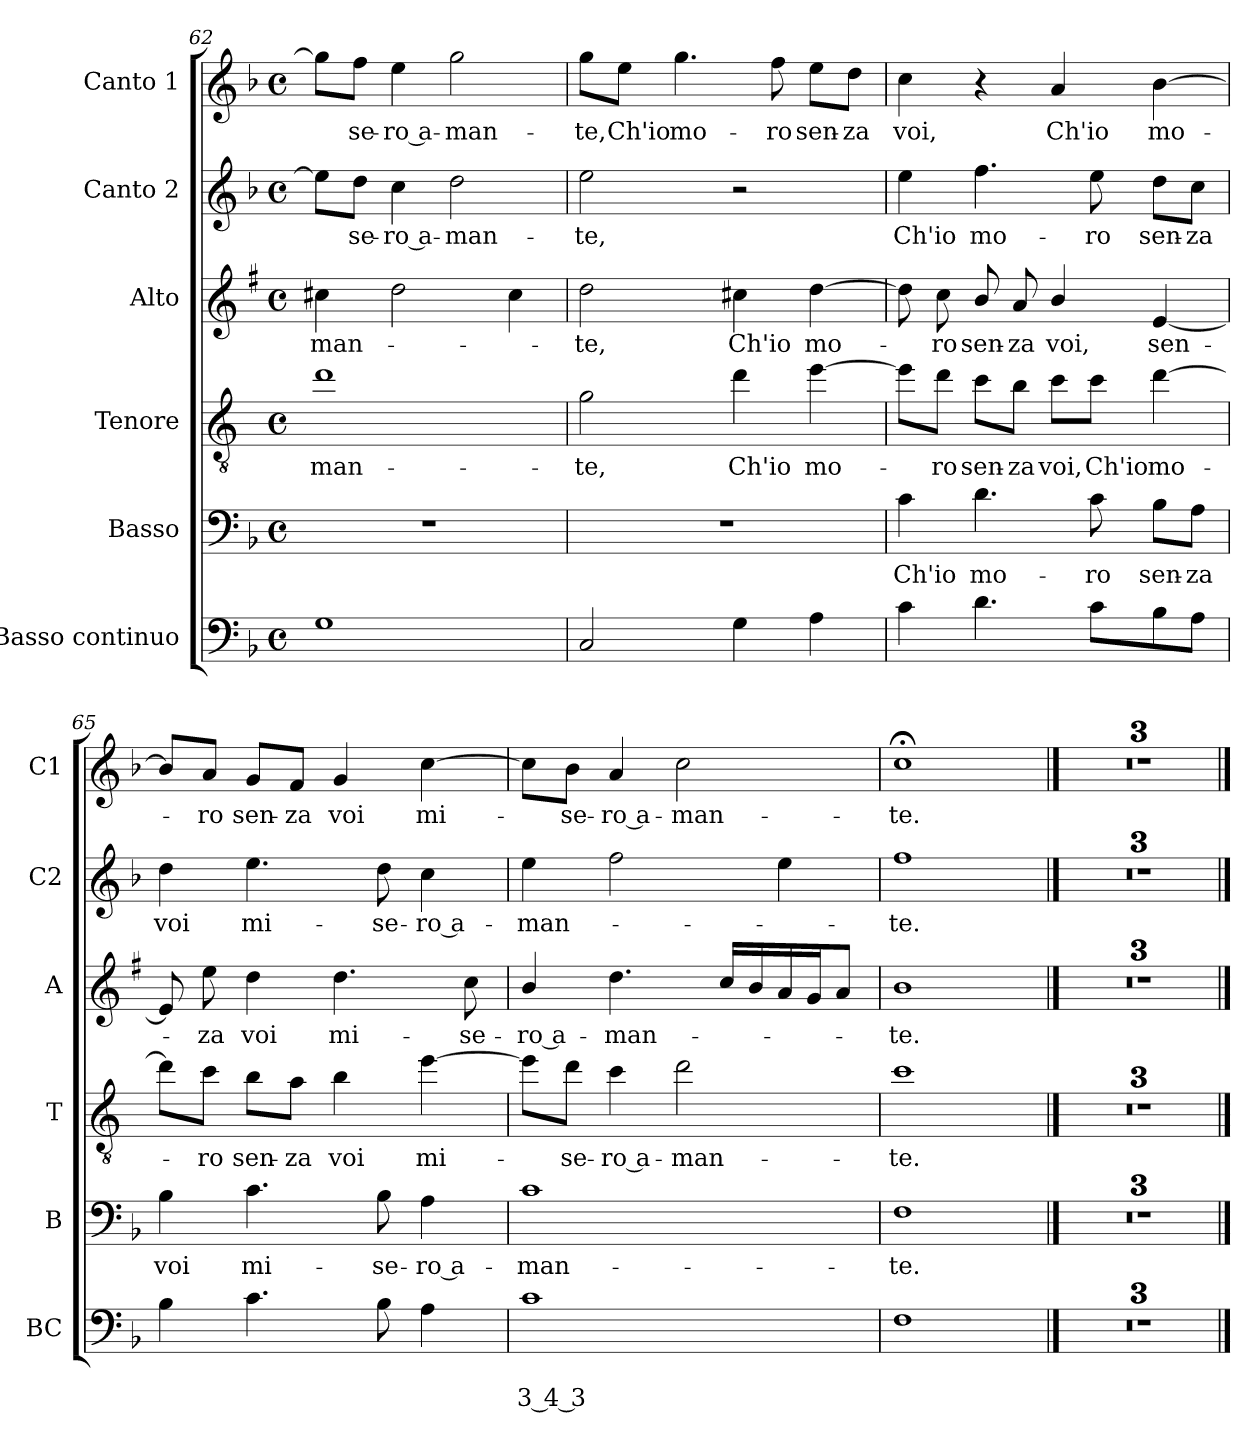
**kern	**text	**text	**kern	**text	**kern	**text	**kern	**text	**kern	**text	**kern	**text
*part6	*part6	*part6	*part5	*part5	*part4	*part4	*part3	*part3	*part2	*part2	*part1	*part1
*staff6	*staff6	*staff6	*staff5	*staff5	*staff4	*staff4	*staff3	*staff3	*staff2	*staff2	*staff1	*staff1
*I"Basso continuo	*	*	*I"Basso	*	*I"Tenore	*	*I"Alto	*	*I"Canto 2	*	*I"Canto 1	*
*I'BC	*	*	*I'B	*	*I'T	*	*I'A	*	*I'C2	*	*I'C1	*
*clefF4	*	*	*clefF4	*	*clefGv2	*	*clefG2	*	*clefG2	*	*clefG2	*
*	*	*	*	*	*ITrd4c7	*	*ITrd1c2	*	*	*	*	*
*k[b-]	*	*	*k[b-]	*	*k[b-]	*	*k[b-]	*	*k[b-]	*	*k[b-]	*
*F:	*	*	*F:	*	*F:	*	*F:	*	*F:	*	*F:	*
*M4/4	*	*	*M4/4	*	*M4/4	*	*M4/4	*	*M4/4	*	*M4/4	*
*met(c)	*	*	*met(c)	*	*met(c)	*	*met(c)	*	*met(c)	*	*met(c)	*
=62	=62	=62	=62	=62	=62	=62	=62	=62	=62	=62	=62	=62
!	!	!	!	!	!	!LO:LY:b	!	!LO:LY:b	!	!	!	!
1G	.	.	1r	.	1g	-man-	4bn\	-man-	8ee\L]	.	8gg\L]	.
!	!	!	!	!	!	!	!	!	!	!LO:LY:b	!	!LO:LY:b
.	.	.	.	.	.	.	.	.	8dd\J	-se-	8ff\J	-se-
!	!	!	!	!	!	!	!	!	!	!LO:LY:b	!	!LO:LY:b
.	.	.	.	.	.	.	2cc\	.	4cc\	-ro a-	4ee\	-ro a-
!	!	!	!	!	!	!	!	!	!	!LO:LY:b	!	!LO:LY:b
.	.	.	.	.	.	.	.	.	2dd\	-man-	2gg\	-man-
.	.	.	.	.	.	.	4b\	.	.	.	.	.
=63	=63	=63	=63	=63	=63	=63	=63	=63	=63	=63	=63	=63
!	!	!	!	!	!	!LO:LY:b	!	!LO:LY:b	!	!LO:LY:b	!	!LO:LY:b
2C/	.	.	1r	.	2c\	-te,	2cc\	-te,	2ee\	-te,	8gg\L	-te,
!	!	!	!	!	!	!	!	!	!	!	!	!LO:LY:b
.	.	.	.	.	.	.	.	.	.	.	8ee\J	Ch'io
!	!	!	!	!	!	!	!	!	!	!	!	!LO:LY:b
.	.	.	.	.	.	.	.	.	.	.	4.gg\	mo-
!	!	!	!	!	!	!LO:LY:b	!	!LO:LY:b	!	!	!	!
4G\	.	.	.	.	4g\	Ch'io	4bn\	Ch'io	2r	.	.	.
!	!	!	!	!	!	!	!	!	!	!	!	!LO:LY:b
.	.	.	.	.	.	.	.	.	.	.	8ff\	-ro
!	!	!	!	!	!	!LO:LY:b	!	!LO:LY:b	!	!	!	!LO:LY:b
4A\	.	.	.	.	[4a\	mo-	[4cc\	mo-	.	.	8ee\L	sen-
!	!	!	!	!	!	!	!	!	!	!	!	!LO:LY:b
.	.	.	.	.	.	.	.	.	.	.	8dd\J	-za
!!LO:LB:g=z
=64	=64	=64	=64	=64	=64	=64	=64	=64	=64	=64	=64	=64
!	!	!	!	!LO:LY:b	!	!	!	!	!	!LO:LY:b	!	!LO:LY:b
4c\	.	.	4c\	Ch'io	8a\L]	.	8cc\]	.	4ee\	Ch'io	4cc\	voi,
!	!	!	!	!	!	!LO:LY:b	!	!LO:LY:b	!	!	!	!
.	.	.	.	.	8g\J	-ro	8b-\	-ro	.	.	.	.
!	!	!	!	!LO:LY:b	!	!LO:LY:b	!	!LO:LY:b	!	!LO:LY:b	!	!
4.d\	.	.	4.d\	mo-	8f\L	sen-	8a/	sen-	4.ff\	mo-	4r	.
!	!	!	!	!	!	!LO:LY:b	!	!LO:LY:b	!	!	!	!
.	.	.	.	.	8e\J	-za	8g/	-za	.	.	.	.
!	!	!	!	!	!	!LO:LY:b	!	!LO:LY:b	!	!	!	!LO:LY:b
.	.	.	.	.	8f\L	voi,	4a/	voi,	.	.	4a/	Ch'io
!	!	!	!	!LO:LY:b	!	!LO:LY:b	!	!	!	!LO:LY:b	!	!
8c\L	.	.	8c\	-ro	8f\J	Ch'io	.	.	8ee\	-ro	.	.
!	!	!	!	!LO:LY:b	!	!LO:LY:b	!	!LO:LY:b	!	!LO:LY:b	!	!LO:LY:b
8B-\	.	.	8B-\L	sen-	[4g\	mo-	[4d/	sen-	8dd\L	sen-	[4b-\	mo-
!	!	!	!	!LO:LY:b	!	!	!	!	!	!LO:LY:b	!	!
8A\J	.	.	8A\J	-za	.	.	.	.	8cc\J	-za	.	.
=65	=65	=65	=65	=65	=65	=65	=65	=65	=65	=65	=65	=65
!	!	!	!	!LO:LY:b	!	!	!	!	!	!LO:LY:b	!	!
4B-\	.	.	4B-\	voi	8g\L]	.	8d/]	.	4dd\	voi	8b-/L]	.
!	!	!	!	!	!	!LO:LY:b	!	!LO:LY:b	!	!	!	!LO:LY:b
.	.	.	.	.	8f\J	-ro	8dd\	-za	.	.	8a/J	-ro
!	!	!	!	!LO:LY:b	!	!LO:LY:b	!	!LO:LY:b	!	!LO:LY:b	!	!LO:LY:b
4.c\	.	.	4.c\	mi-	8e\L	sen-	4cc\	voi	4.ee\	mi-	8g/L	sen-
!	!	!	!	!	!	!LO:LY:b	!	!	!	!	!	!LO:LY:b
.	.	.	.	.	8d\J	-za	.	.	.	.	8f/J	-za
!	!	!	!	!	!	!LO:LY:b	!	!LO:LY:b	!	!	!	!LO:LY:b
.	.	.	.	.	4e\	voi	4.cc\	mi-	.	.	4g/	voi
!	!	!	!	!LO:LY:b	!	!	!	!	!	!LO:LY:b	!	!
8B-\	.	.	8B-\	-se-	.	.	.	.	8dd\	-se-	.	.
!	!	!	!	!LO:LY:b	!	!LO:LY:b	!	!	!	!LO:LY:b	!	!LO:LY:b
4A\	.	.	4A\	-ro a-	[4a\	mi-	.	.	4cc\	-ro a-	[4cc\	mi-
!	!	!	!	!	!	!	!	!LO:LY:b	!	!	!	!
.	.	.	.	.	.	.	8b-\	-se-	.	.	.	.
=66	=66	=66	=66	=66	=66	=66	=66	=66	=66	=66	=66	=66
!	!	!LO:LY:b	!	!LO:LY:b	!	!	!	!LO:LY:b	!	!LO:LY:b	!	!
1c	.	3 4 3	1c	-man-	8a\L]	.	4a/	-ro a-	4ee\	-man-	8cc\L]	.
!	!	!	!	!	!	!LO:LY:b	!	!	!	!	!	!LO:LY:b
.	.	.	.	.	8g\J	-se-	.	.	.	.	8b-\J	-se-
!	!	!	!	!	!	!LO:LY:b	!	!LO:LY:b	!	!	!	!LO:LY:b
.	.	.	.	.	4f\	-ro a-	4.cc\	-man-	2ff\	.	4a/	-ro a-
!	!	!	!	!	!	!LO:LY:b	!	!	!	!	!	!LO:LY:b
.	.	.	.	.	2g\	-man-	.	.	.	.	2cc\	-man-
.	.	.	.	.	.	.	16b-/LL	.	.	.	.	.
.	.	.	.	.	.	.	16a/	.	.	.	.	.
.	.	.	.	.	.	.	16g/	.	4ee\	.	.	.
.	.	.	.	.	.	.	16f/J	.	.	.	.	.
.	.	.	.	.	.	.	8g/J	.	.	.	.	.
=67	=67	=67	=67	=67	=67	=67	=67	=67	=67	=67	=67	=67
!	!	!	!	!LO:LY:b	!	!LO:LY:b	!	!LO:LY:b	!	!LO:LY:b	!	!LO:LY:b
1F	.	.	1F	-te.	1f	-te.	1a	-te.	1ff	-te.	1cc;<	-te.
==68	==68	==68	==68	==68	==68	==68	==68	==68	==68	==68	==68	==68
1r	.	.	1r	.	1r	.	1r	.	1r	.	1r	.
=69	=69	=69	=69	=69	=69	=69	=69	=69	=69	=69	=69	=69
1r	.	.	1r	.	1r	.	1r	.	1r	.	1r	.
=70	=70	=70	=70	=70	=70	=70	=70	=70	=70	=70	=70	=70
1r	.	.	1r	.	1r	.	1r	.	1r	.	1r	.
==	==	==	==	==	==	==	==	==	==	==	==	==
*-	*-	*-	*-	*-	*-	*-	*-	*-	*-	*-	*-	*-
